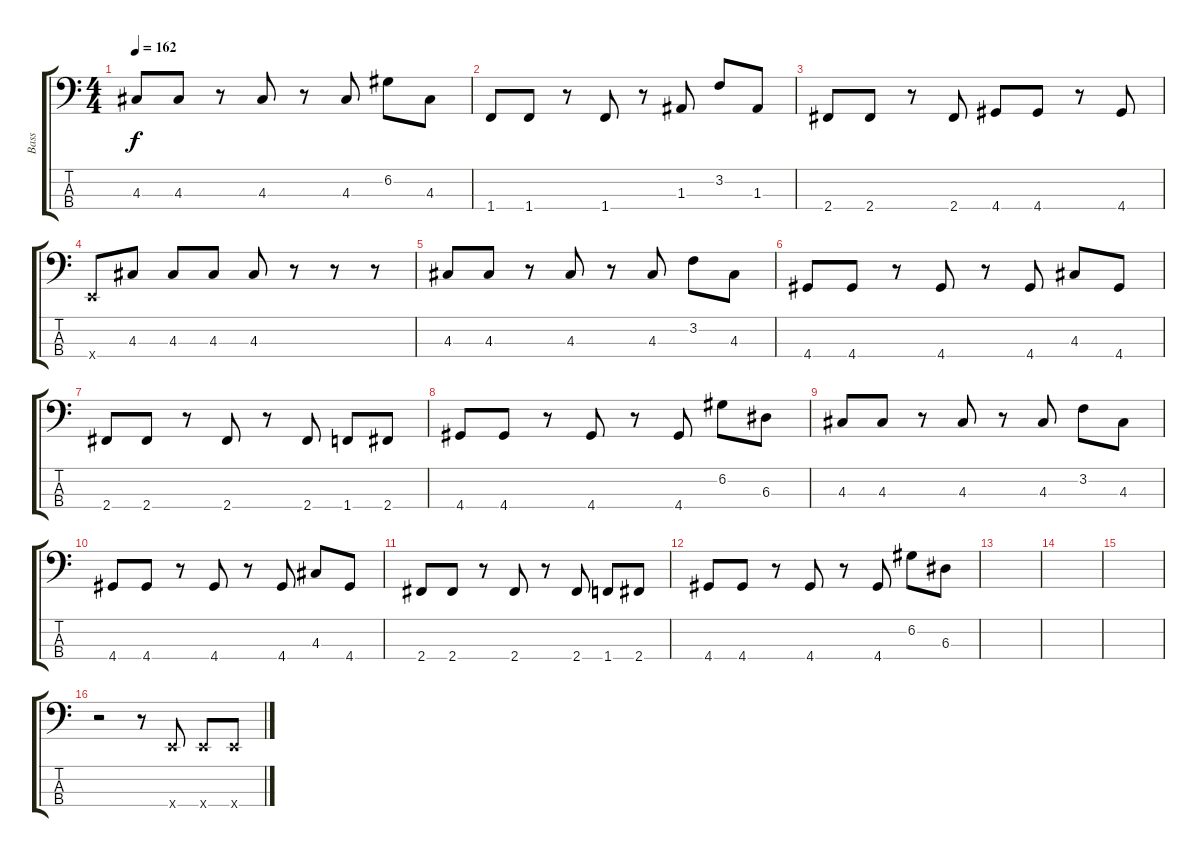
\track ("Bass" "Bass") {instrument electricbassfinger}
\staff {score tabs}
\tuning (G2 D2 A1 E1) {hide}
\ts (4 4)
\tempo 162
\clef f4
\ks c
4.3.8{dy f} 4.3.8 r.8 4.3.8 r.8 4.3.8 6.2.8 4.3.8 |
1.4.8 1.4.8 r.8 1.4.8 r.8 1.3.8 3.2.8 1.3.8 |
2.4.8 2.4.8 r.8 2.4.8 4.4.8 4.4.8 r.8 4.4.8 |
0.4{x}.8 4.3.8 4.3.8 4.3.8 4.3.8 r.8 r.8 r.8 |
4.3.8 4.3.8 r.8 4.3.8 r.8 4.3.8 3.2.8 4.3.8 |
4.4.8 4.4.8 r.8 4.4.8 r.8 4.4.8 4.3.8 4.4.8 |
2.4.8 2.4.8 r.8 2.4.8 r.8 2.4.8 1.4.8 2.4.8 |
4.4.8 4.4.8 r.8 4.4.8 r.8 4.4.8 6.2.8 6.3.8 |
4.3.8 4.3.8 r.8 4.3.8 r.8 4.3.8 3.2.8 4.3.8 |
4.4.8 4.4.8 r.8 4.4.8 r.8 4.4.8 4.3.8 4.4.8 |
2.4.8 2.4.8 r.8 2.4.8 r.8 2.4.8 1.4.8 2.4.8 |
4.4.8 4.4.8 r.8 4.4.8 r.8 4.4.8 6.2.8 6.3.8 |
|
|
|
r.2 r.8 0.4{x}.8 0.4{x}.8 0.4{x}.8
